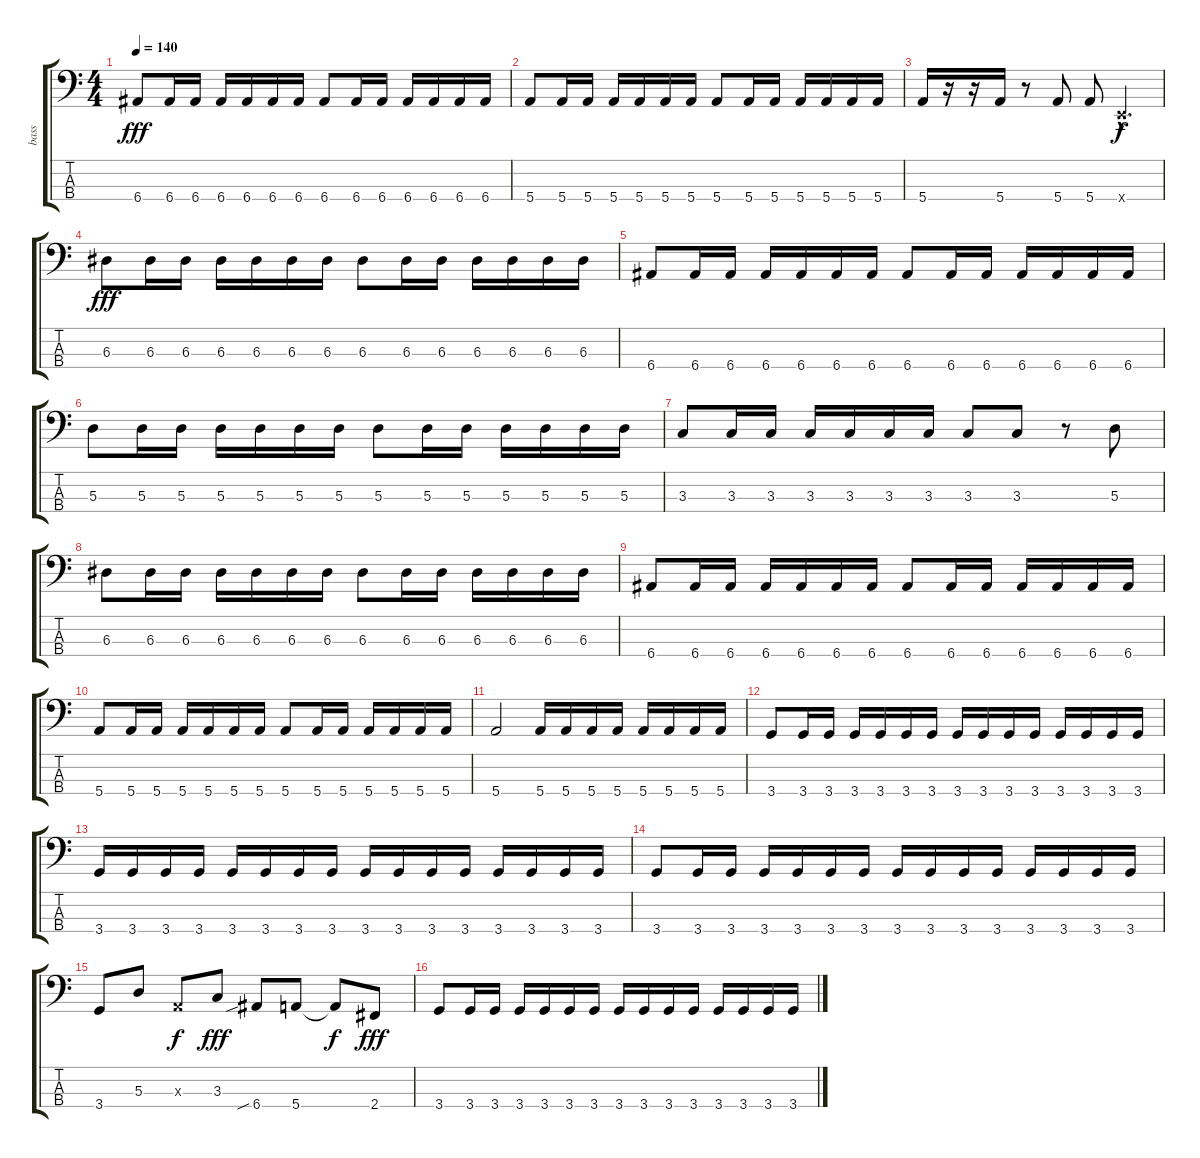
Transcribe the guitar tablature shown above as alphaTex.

\track ("bass" "bass") {instrument electricbassfinger}
\staff {score tabs}
\tuning (G2 D2 A1 E1) {hide}
\ts (4 4)
\tempo 140
\clef f4
\ks c
6.4.8{dy fff} 6.4.16 6.4.16 6.4.16 6.4.16 6.4.16 6.4.16 6.4.8 6.4.16 6.4.16 6.4.16 6.4.16 6.4.16 6.4.16 |
5.4.8 5.4.16 5.4.16 5.4.16 5.4.16 5.4.16 5.4.16 5.4.8 5.4.16 5.4.16 5.4.16 5.4.16 5.4.16 5.4.16 |
5.4.16 r.16 r.16 5.4.16 r.8 5.4.8 5.4.8 0.4{hac x}.4{d dy f} |
6.3.8{dy fff} 6.3.16 6.3.16 6.3.16 6.3.16 6.3.16 6.3.16 6.3.8 6.3.16 6.3.16 6.3.16 6.3.16 6.3.16 6.3.16 |
6.4.8 6.4.16 6.4.16 6.4.16 6.4.16 6.4.16 6.4.16 6.4.8 6.4.16 6.4.16 6.4.16 6.4.16 6.4.16 6.4.16 |
5.3.8 5.3.16 5.3.16 5.3.16 5.3.16 5.3.16 5.3.16 5.3.8 5.3.16 5.3.16 5.3.16 5.3.16 5.3.16 5.3.16 |
3.3.8 3.3.16 3.3.16 3.3.16 3.3.16 3.3.16 3.3.16 3.3.8 3.3.8 r.8 5.3.8 |
6.3.8 6.3.16 6.3.16 6.3.16 6.3.16 6.3.16 6.3.16 6.3.8 6.3.16 6.3.16 6.3.16 6.3.16 6.3.16 6.3.16 |
6.4.8 6.4.16 6.4.16 6.4.16 6.4.16 6.4.16 6.4.16 6.4.8 6.4.16 6.4.16 6.4.16 6.4.16 6.4.16 6.4.16 |
5.4.8 5.4.16 5.4.16 5.4.16 5.4.16 5.4.16 5.4.16 5.4.8 5.4.16 5.4.16 5.4.16 5.4.16 5.4.16 5.4.16 |
5.4.2 5.4.16 5.4.16 5.4.16 5.4.16 5.4.16 5.4.16 5.4.16 5.4.16 |
3.4.8 3.4.16 3.4.16 3.4.16 3.4.16 3.4.16 3.4.16 3.4.16 3.4.16 3.4.16 3.4.16 3.4.16 3.4.16 3.4.16 3.4.16 |
3.4.16 3.4.16 3.4.16 3.4.16 3.4.16 3.4.16 3.4.16 3.4.16 3.4.16 3.4.16 3.4.16 3.4.16 3.4.16 3.4.16 3.4.16 3.4.16 |
3.4.8 3.4.16 3.4.16 3.4.16 3.4.16 3.4.16 3.4.16 3.4.16 3.4.16 3.4.16 3.4.16 3.4.16 3.4.16 3.4.16 3.4.16 |
3.4.8 5.3.8 0.3{x}.8{dy f} 3.3.8{dy fff} 6.4{sib}.8 5.4.8 5.4{t}.8{dy f} 2.4.8{dy fff} |
3.4.8 3.4.16 3.4.16 3.4.16 3.4.16 3.4.16 3.4.16 3.4.16 3.4.16 3.4.16 3.4.16 3.4.16 3.4.16 3.4.16 3.4.16
